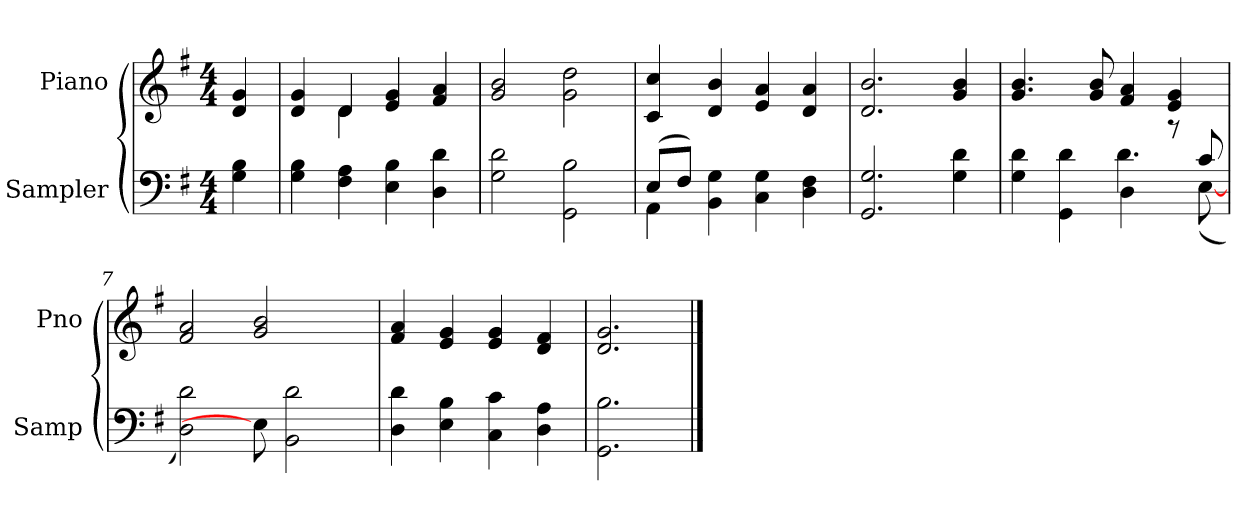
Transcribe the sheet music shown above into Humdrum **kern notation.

**kern	**kern
*part2	*part1
*staff2	*staff1
*I"Sampler	*I"Piano
*I'Samp	*I'Pno
*clefF4	*clefG2
*k[f#]	*k[f#]
*G:	*G:
*M4/4	*M4/4
=1	=1
4G 4B	4d 4g
=2	=2
*	*^
4G 4B	4d 4g	4ryy
4F# 4A	4d/	4d
4E 4B	4e 4g	2ryy
4D 4d	4f# 4a	.
*	*v	*v
=3	=3
2G 2d	2g 2b
2GG 2B	2g 2dd
=4	=4
*^	*
(8E/L	4AA	4c 4cc
8F#/J)	.	.
4BB 4G	2.ryy	4d 4b
4C 4G	.	4e 4a
4D 4F#	.	4d 4a
*v	*v	*
=5	=5
2.GG 2.G	2.d 2.b
4G 4d	4g 4b
=6	=6
*^	*
4G 4d	2ryy	4.g 4.b
4GG 4d	.	.
.	.	8g 8b
4D\	4.d	4f# 4a
8r	.	4e 4g
8c/	([8E	.
*v	*v	*
=7	=7
2D 2d)	2f# 2a
8E]	2g 2b
2BB 2d	.
.	8ryy
=8	=8
4D 4d	4f# 4a
4E 4B	4e 4g
4C 4c	4e 4g
4D 4A	4d 4f#
=9	=9
2.GG 2.B	2.d 2.g
==	==
*-	*-
